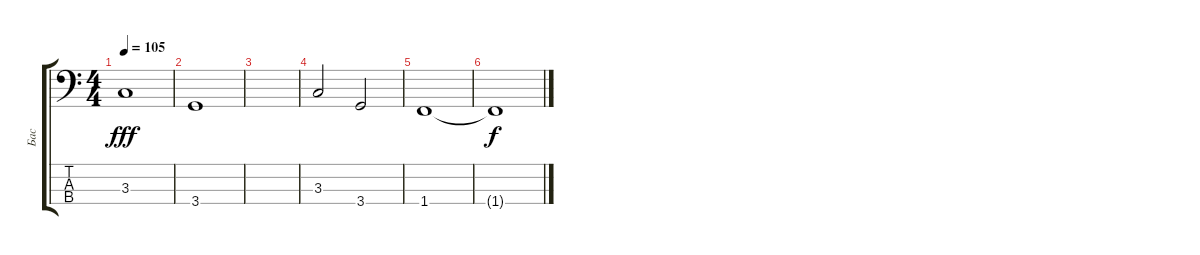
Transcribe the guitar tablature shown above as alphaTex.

\track ("Бас" "Бас") {instrument electricbassfinger}
\staff {score tabs}
\tuning (G2 D2 A1 E1) {hide}
\ts (4 4)
\tempo 105
\clef f4
\ks c
3.3.1{dy fff} |
3.4.1 |
|
3.3.2 3.4.2 |
1.4.1 |
1.4{t}.1{dy f}
